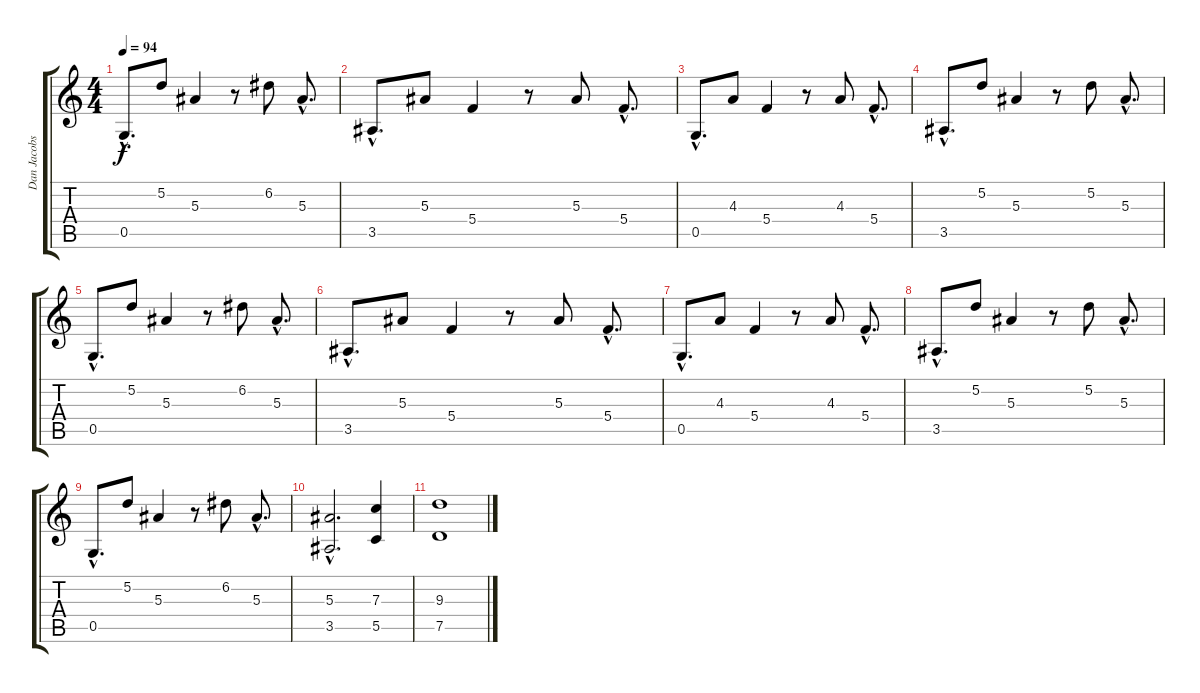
\track ("Dan Jacobs      (lead)" "Dan Jacobs") {instrument distortionguitar}
\staff {score tabs}
\tuning (D4 A3 F3 C3 G2 C2) {hide}
\ts (4 4)
\tempo 94
\clef g2
\ks c
0.5{hac}.8{d dy f} 5.2.8 5.3.4 r.8 6.2.8 5.3{hac}.8{d} |
3.5{hac}.8{d} 5.3.8 5.4.4 r.8 5.3.8 5.4{hac}.8{d} |
0.5{hac}.8{d} 4.3.8 5.4.4 r.8 4.3.8 5.4{hac}.8{d} |
3.5{hac}.8{d} 5.2.8 5.3.4 r.8 5.2.8 5.3{hac}.8{d} |
0.5{hac}.8{d} 5.2.8 5.3.4 r.8 6.2.8 5.3{hac}.8{d} |
3.5{hac}.8{d} 5.3.8 5.4.4 r.8 5.3.8 5.4{hac}.8{d} |
0.5{hac}.8{d} 4.3.8 5.4.4 r.8 4.3.8 5.4{hac}.8{d} |
3.5{hac}.8{d} 5.2.8 5.3.4 r.8 5.2.8 5.3{hac}.8{d} |
0.5{hac}.8{d} 5.2.8 5.3.4 r.8 6.2.8 5.3{hac}.8{d} |
(5.3{hac} 3.5{hac}).2{d} (7.3 5.5).4 |
(9.3 7.5).1
